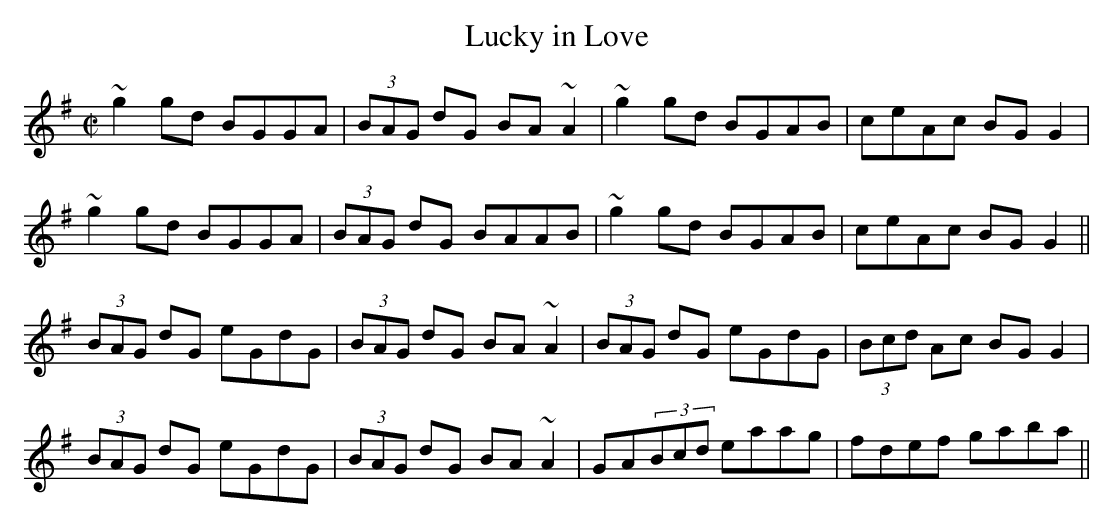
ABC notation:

X:1
T:Lucky in Love
M:C|
L:1/8
K:G
 ~g2gd BGGA |(3BAG dG BA~A2|~g2gd BGAB|ceAc BGG2|
 ~g2gd BGGA|(3BAG dG BAAB |~g2gd BGAB|ceAc BGG2||
(3BAG dG eGdG|(3BAG dG BA~A2|(3BAG dG eGdG|(3Bcd Ac BGG2|
(3BAG dG eGdG|(3BAG dG BA~A2|GA(3Bcd eaag|fdef gaba||
